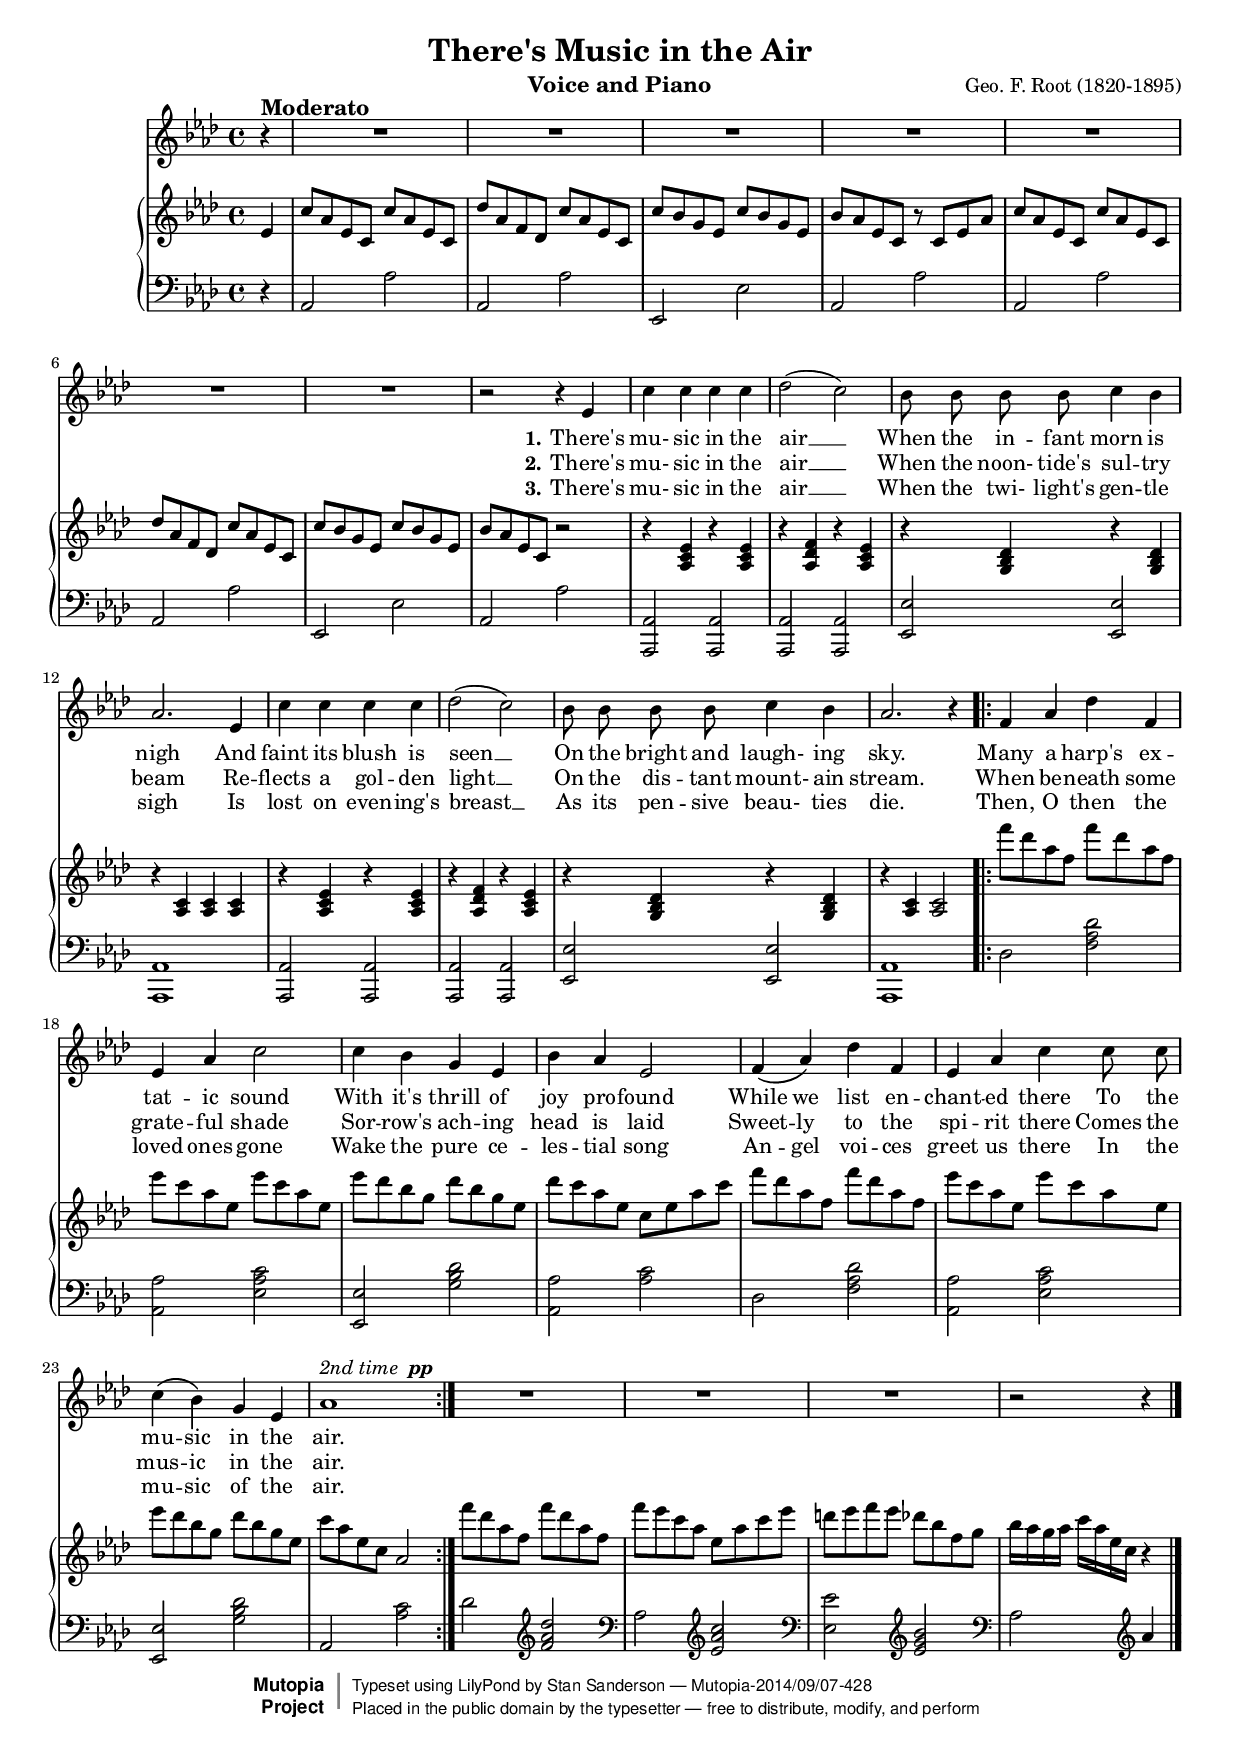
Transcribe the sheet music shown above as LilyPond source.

\include "english.ly"
\version "2.18.2"
#(set-global-staff-size 17)

\header {
  title = "There's Music in the Air"
  composer = "Geo. F. Root (1820-1895)"
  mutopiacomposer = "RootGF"
  instrument = "Voice and Piano"
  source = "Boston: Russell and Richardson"
  date = "1857"
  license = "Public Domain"
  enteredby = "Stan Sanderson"
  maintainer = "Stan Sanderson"
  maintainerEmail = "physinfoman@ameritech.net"
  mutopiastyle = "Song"

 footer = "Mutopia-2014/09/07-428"
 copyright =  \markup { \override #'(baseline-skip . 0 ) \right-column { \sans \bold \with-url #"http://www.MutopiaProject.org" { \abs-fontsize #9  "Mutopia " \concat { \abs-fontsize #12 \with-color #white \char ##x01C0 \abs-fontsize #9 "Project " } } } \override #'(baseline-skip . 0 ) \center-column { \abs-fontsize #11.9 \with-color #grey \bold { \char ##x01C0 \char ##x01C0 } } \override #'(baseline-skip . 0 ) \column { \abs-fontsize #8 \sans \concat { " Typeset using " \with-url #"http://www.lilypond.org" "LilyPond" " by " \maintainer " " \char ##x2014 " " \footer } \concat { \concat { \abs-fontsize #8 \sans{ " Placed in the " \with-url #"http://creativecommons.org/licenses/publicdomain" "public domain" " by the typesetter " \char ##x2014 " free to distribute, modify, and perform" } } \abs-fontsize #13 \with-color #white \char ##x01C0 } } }
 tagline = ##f
}

%% Spelling curiosities not corrected!

melody =  \relative c' {
	\key af\major \time 4/4 \partial 4
	r4^\markup { \bold \large "Moderato" } R1*7 r2 r4
	ef | c' c c c | df2( c) | bf8 bf bf bf c4 bf | af2. ef4 |
	c'4 c c c | df2( c) | bf8 bf bf bf c4 bf |
	af2. r4 | \repeat volta 2 { f4 af df f, | ef af c2 |
	c4 bf g ef | bf' af ef2 | f4\( af\) df f, |
	ef4 af c c8 c | c4\( bf\) g ef | af1^\markup { \italic "2nd time " \bold \italic pp}}
	R1*3 r2 r4 \bar "|."
}

textA = \lyricmode {
	There's mu- sic in the air __ When the in -- fant morn is nigh
	And faint its blush is seen __ On the bright and laugh- ing sky.
	Many a harp's ex -- tat -- ic sound With it's thrill of joy pro -- found
	While we list en -- chant -- ed there To the mu -- sic in the air.
}

textB = \lyricmode {
	There's mu- sic in the air __ When the noon- tide's sul -- try beam
	Re -- flects a gol -- den light __ On the dis -- tant mount- ain stream.
	When be -- neath some grate -- ful shade Sor -- row's ach -- ing head is laid
	Sweet -- ly to the spi -- rit there Comes the mus -- ic in the air.
}

textC = \lyricmode {
	There's mu- sic in the air __ When the twi- light's gen -- tle sigh
	Is lost on even -- ing's breast __ As its pen -- sive beau- ties die.
	Then, O then the loved ones gone Wake the pure ce -- les -- tial song
	An -- gel voi -- ces greet us there In the mu -- sic of the air.
}

upper = \relative c' {
	\key af\major \time 4/4 \partial 4
  ef4 c'8 af ef c c' af ef c | df' af f df c' af ef c | c' bf g ef c' bf g ef |
  bf' af ef c r c ef af | c af ef c c' af ef c | df'af f df c' af ef c |
  c' bf g ef c' bf g ef | bf' af ef c r2 | r4 <af c ef> r <af c ef> |
  r4 <af df f> r <af c ef> | r <g bf df> r <g bf df> | r <af c> <af c> <af c> |
  r4 <af c ef> r <af c ef> | r <af df f> r <af c ef> | r <g bf df> r <g bf df> |
  r4 <af c> <af c>2 | f'''8 df af f f' df af f | ef' c af ef ef' c af ef |
  ef'8 df bf g df' bf g ef | df' c af ef c ef af c | f df af f f' df af f |
  ef'8 c af ef ef' c af ef | ef' df bf g df' bf g ef | c' af ef c af2 |
  f''8 df af f f' df af f | f' ef c af ef af c ef | d ef f ef df bf f g |
  bf16 af g af c af ef c r4

}

lower = \relative c {
	\key af\major \time 4/4 \partial 4
  r4  af2 af' | af, af' | ef, ef' | af, af' |
  af, af' | af, af' | ef, ef' | af, af' | <af,, af'>  <af af'> |
  <af af'> <af af'> | <ef' ef'> <ef ef'> | <af, af'>1 |
  <af af'>2 <af af'> | <af af'> <af af'> | <ef' ef'> <ef ef'> |
  <af, af'>1| df'2 <f af df> | <af, af'> <ef' af c> |
  <ef, ef'>2 <g' bf df> | <af, af'> <af' c> | df, <f af df> |
  <af, af'> <ef' af c> | <ef, ef'> <g' bf df> | af, <af' c> |
  df2 \clef treble <f af df> \clef bass af, \clef treble <ef' af c> \clef bass <ef, ef'>
  \clef treble <ef' g bf> \clef bass af, \clef treble af'4
}

\score {
  <<
      \context Voice = "mel" {
	  \autoBeamOff
	  \melody
      }

		\lyricsto mel  \new Lyrics  { \set stanza = "1." \textA }
		\lyricsto mel  \new Lyrics  { \set stanza = "2." \textB }
		\lyricsto mel  \new Lyrics  { \set stanza = "3." \textC }

      \context PianoStaff <<
	  \context Staff = "upper" \upper
	  \context Staff = "lower" <<
	      \clef bass
	      \lower
	  >>
      >>
  >>
  \layout {
      \context {
        \Staff \RemoveEmptyStaves
        %\override VerticalAxisGroup.remove-first = ##t
      }
  }

  \midi {
    \tempo 4 = 120
    }


}
